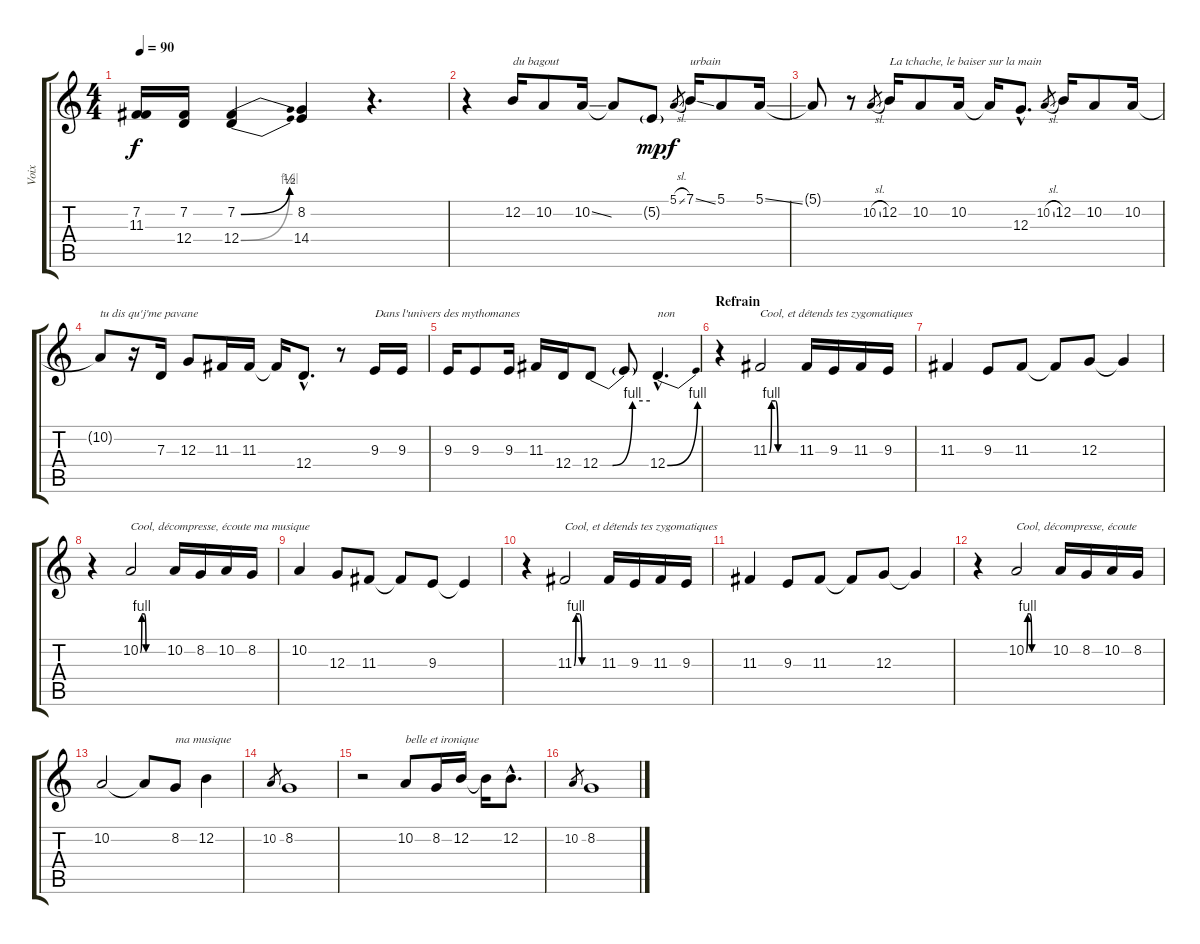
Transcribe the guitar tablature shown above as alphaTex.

\track ("Voix" "Voix") {instrument tenorsax}
\staff {score tabs}
\tuning (E4 B3 G3 D3 A2 E2) {hide}
\ts (4 4)
\tempo 90
\clef g2
\ks c
(7.2 11.3).16{dy f} (7.2 12.4).16 (7.2{be (bend 0 0 60 2)} 12.4{be (bend 0 0 60 4)}).4 (8.2 14.4).4 r.4{d} |
r.4 12.2.16{txt "du bagout"} 10.2.8 10.2{ss}.16 10.2{t}.8 5.2{g}.8{dy mp} 5.1{sl}.8{gr dy f} 7.1{ss}.16{txt "urbain"} 5.1.8 5.1{ss}.16 |
5.1{t}.8 r.8 10.2{sl}.8{gr} 12.2.16{txt "La tchache, le baiser sur la main"} 10.2.8 10.2.16 10.2{t}.16 12.3{hac}.8{d} 10.2{sl}.8{gr} 12.2.16 10.2.8 10.2.16 |
10.2{t}.8{txt "tu dis qu'j'me pavane"} r.16 7.3.16 12.3.8 11.3.16 11.3.16 11.3{t}.16 12.4{hac}.8{d} r.8 9.3.16{txt "Dans l'univers des mythomanes"} 9.3.16 |
9.3.16 9.3.8 9.3.16 11.3.16 12.4.16 12.4{be (custom 0 0 15 0 39 4 60 4)}.8 12.4{t}.8 12.4{be (bend 0 0 60 4) hac}.4{d txt "non"} |
\section ("" "Refrain")
r.4 11.3{be (custom 0 0 5 4 14 4 20 0 60 0)}.2{txt "Cool, et détends tes zygomatiques"} 11.3.16 9.3.16 11.3.16 9.3.16 |
11.3.4 9.3.8 11.3.8 11.3{t}.8 12.3.8 12.3{t}.4 |
r.4 10.2{be (custom 0 0 4 4 10 4 15 0 60 0)}.2{txt "Cool, décompresse, écoute ma musique"} 10.2.16 8.2.16 10.2.16 8.2.16 |
10.2.4 12.3.8 11.3.8 11.3{t}.8 9.3.8 9.3{t}.4 |
r.4 11.3{be (custom 0 0 5 4 14 4 20 0 60 0)}.2{txt "Cool, et détends tes zygomatiques"} 11.3.16 9.3.16 11.3.16 9.3.16 |
11.3.4 9.3.8 11.3.8 11.3{t}.8 12.3.8 12.3{t}.4 |
r.4 10.2{be (custom 0 0 4 4 10 4 15 0 60 0)}.2{txt "Cool, décompresse, écoute"} 10.2.16 8.2.16 10.2.16 8.2.16 |
10.2.2 10.2{t}.8 8.2.8{txt "ma musique"} 12.2.4 |
10.2.8{gr} 8.2.1 |
r.2 10.2.8{txt "belle et ironique"} 8.2.16 12.2.16 12.2{t}.16 12.2{hac}.8{d} |
10.2.8{gr} 8.2.1
